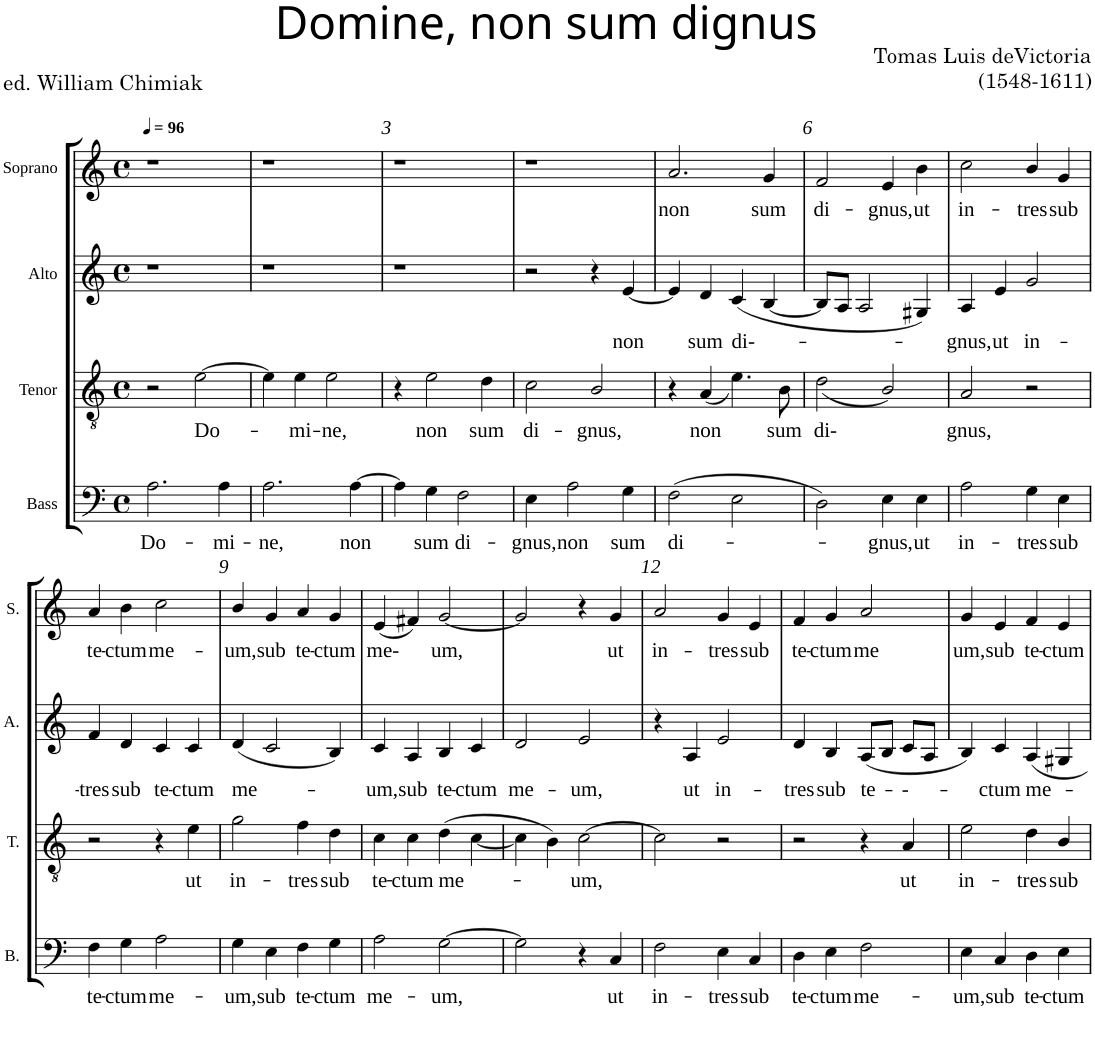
**kern	**text	**kern	**text	**kern	**text	**kern	**text
*part4	*part4	*part3	*part3	*part2	*part2	*part1	*part1
*staff4	*staff4	*staff3	*staff3	*staff2	*staff2	*staff1	*staff1
*I"Bass	*	*I"Tenor	*	*I"Alto	*	*I"Soprano	*
*I'B.	*	*I'T.	*	*I'A.	*	*I'S.	*
*clefF4	*	*clefGv2	*	*clefG2	*	*clefG2	*
*k[]	*	*k[]	*	*k[]	*	*k[]	*
*M4/4	*	*M4/4	*	*M4/4	*	*M4/4	*
*met(c)	*	*met(c)	*	*met(c)	*	*met(c)	*
*MM96	*	*MM96	*	*MM96	*	*MM96	*
=1	=1	=1	=1	=1	=1	=1	=1
!	!LO:LY:b	!	!	!	!	!	!
2.A\	Do-	2r	.	1r	.	1r	.
!	!	!	!LO:LY:b	!	!	!	!
.	.	[2e\	Do-	.	.	.	.
!	!LO:LY:b	!	!	!	!	!	!
4A\	-mi-	.	.	.	.	.	.
=2	=2	=2	=2	=2	=2	=2	=2
!	!LO:LY:b	!	!	!	!	!	!
2.A\	-ne,	4e\]	.	1r	.	1r	.
!	!	!	!LO:LY:b	!	!	!	!
.	.	4e\	-mi-	.	.	.	.
!	!	!	!LO:LY:b	!	!	!	!
.	.	2e\	-ne,	.	.	.	.
!	!LO:LY:b	!	!	!	!	!	!
[4A\	non	.	.	.	.	.	.
=3	=3	=3	=3	=3	=3	=3	=3
4A\]	.	4r	.	1r	.	1r	.
!	!LO:LY:b	!	!LO:LY:b	!	!	!	!
4G\	sum	2e\	non	.	.	.	.
!	!LO:LY:b	!	!	!	!	!	!
2F\	di-	.	.	.	.	.	.
!	!	!	!LO:LY:b	!	!	!	!
.	.	4d\	sum	.	.	.	.
=4	=4	=4	=4	=4	=4	=4	=4
!	!LO:LY:b	!	!LO:LY:b	!	!	!	!
4E\	-gnus,	2c\	di-	2r	.	1r	.
!	!LO:LY:b	!	!	!	!	!	!
2A\	non	.	.	.	.	.	.
!	!	!	!LO:LY:b	!	!	!	!
.	.	2B/	-gnus,	4r	.	.	.
!	!LO:LY:b	!	!	!	!LO:LY:b	!	!
4G\	sum	.	.	[4e/	non	.	.
=5	=5	=5	=5	=5	=5	=5	=5
!	!LO:LY:b	!	!	!	!	!	!LO:LY:b
(2F\	di-	4r	.	4e/]	.	2.a/	non
!	!	!	!LO:LY:b	!	!LO:LY:b	!	!
.	.	(<4A/	non	4d/	sum	.	.
!	!	!	!	!	!LO:LY:b	!	!
2E\	.	4.e\)	.	(<4c/	di--	.	.
!	!	!	!	!	!	!	!LO:LY:b
.	.	.	.	[4B/	.	4g/	sum
!	!	!	!LO:LY:b	!	!	!	!
.	.	8B\	sum	.	.	.	.
=6	=6	=6	=6	=6	=6	=6	=6
!	!	!	!LO:LY:b	!	!	!	!LO:LY:b
2D\)	.	(<2d\	di-	8B/L]	.	2f/	di-
.	.	.	.	8A/J	.	.	.
.	.	.	.	2A/	.	.	.
!	!LO:LY:b	!	!	!	!	!	!LO:LY:b
4E\	-gnus,	2B/)	.	.	.	4e/	-gnus,
!	!LO:LY:b	!	!	!	!	!	!LO:LY:b
4E\	ut	.	.	4G#X/)	.	4b\	ut
=7	=7	=7	=7	=7	=7	=7	=7
!	!LO:LY:b	!	!LO:LY:b	!	!LO:LY:b	!	!LO:LY:b
2A\	in-	2A/	gnus,	4A/	-gnus,	2cc\	in-
!	!	!	!	!	!LO:LY:b	!	!
.	.	.	.	4e/	ut	.	.
!	!LO:LY:b	!	!	!	!LO:LY:b	!	!LO:LY:b
4G\	-tres	2r	.	2g/	in-	4b/	-tres
!	!LO:LY:b	!	!	!	!	!	!LO:LY:b
4E\	sub	.	.	.	.	4g/	sub
!!LO:LB:g=z
=8	=8	=8	=8	=8	=8	=8	=8
!	!LO:LY:b	!	!	!	!LO:LY:b	!	!LO:LY:b
4F\	te-	2r	.	4f/	-tres	4a/	te-
!	!LO:LY:b	!	!	!	!LO:LY:b	!	!LO:LY:b
4G\	-ctum	.	.	4d/	sub	4b\	-ctum
!	!LO:LY:b	!	!	!	!LO:LY:b	!	!LO:LY:b
2A\	me-	4r	.	4c/	te-	2cc\	me-
!	!	!	!LO:LY:b	!	!LO:LY:b	!	!
.	.	4e\	ut	4c/	-ctum	.	.
=9	=9	=9	=9	=9	=9	=9	=9
!	!LO:LY:b	!	!LO:LY:b	!	!LO:LY:b	!	!LO:LY:b
4G\	-um,	2g\	in-	(<4d/	me-	4b/	-um,
!	!LO:LY:b	!	!	!	!	!	!LO:LY:b
4E\	sub	.	.	2c/	.	4g/	sub
!	!LO:LY:b	!	!LO:LY:b	!	!	!	!LO:LY:b
4F\	te-	4f\	-tres	.	.	4a/	te-
!	!LO:LY:b	!	!LO:LY:b	!	!	!	!LO:LY:b
4G\	-ctum	4d\	sub	4B/)	.	4g/	-ctum
=10	=10	=10	=10	=10	=10	=10	=10
!	!LO:LY:b	!	!LO:LY:b	!	!LO:LY:b	!	!LO:LY:b
2A\	me-	4c\	te-	4c/	-um,	(<4e/	me-
!	!	!	!LO:LY:b	!	!LO:LY:b	!	!
.	.	4c\	-ctum	4A/	sub	4f#X/)	.
!	!LO:LY:b	!	!LO:LY:b	!	!LO:LY:b	!	!LO:LY:b
[2G\	-um,	(>4d\	me-	4B/	te-	[2g/	um,
!	!	!	!	!	!LO:LY:b	!	!
.	.	[<4c\	.	4c/	-ctum	.	.
=11	=11	=11	=11	=11	=11	=11	=11
!	!	!	!	!	!LO:LY:b	!	!
2G\]	.	4c\]	.	2d/	me-	2g/]	.
.	.	4B\)	.	.	.	.	.
!	!	!	!LO:LY:b	!	!LO:LY:b	!	!
4r	.	[2c\	-um,	2e/	-um,	4r	.
!	!LO:LY:b	!	!	!	!	!	!LO:LY:b
4C/	ut	.	.	.	.	4g/	ut
=12	=12	=12	=12	=12	=12	=12	=12
!	!LO:LY:b	!	!	!	!	!	!LO:LY:b
2F\	in-	2c\]	.	4r	.	2a/	in-
!	!	!	!	!	!LO:LY:b	!	!
.	.	.	.	4A/	ut	.	.
!	!LO:LY:b	!	!	!	!LO:LY:b	!	!LO:LY:b
4E\	-tres	2r	.	2e/	in-	4g/	-tres
!	!LO:LY:b	!	!	!	!	!	!LO:LY:b
4C/	sub	.	.	.	.	4e/	sub
=13	=13	=13	=13	=13	=13	=13	=13
!	!LO:LY:b	!	!	!	!LO:LY:b	!	!LO:LY:b
4D\	te-	2r	.	4d/	-tres	4f/	te-
!	!LO:LY:b	!	!	!	!LO:LY:b	!	!LO:LY:b
4E\	-ctum	.	.	4B/	sub	4g/	-ctum
!	!LO:LY:b	!	!	!	!LO:LY:b	!	!LO:LY:b
2F\	me-	4r	.	(<8A/L	te-	2a/	me
.	.	.	.	8B/J	.	.	.
!	!	!	!LO:LY:b	!	!LO:LY:b	!	!
.	.	4A/	ut	8c/L	---	.	.
.	.	.	.	8A/J	.	.	.
=14	=14	=14	=14	=14	=14	=14	=14
!	!LO:LY:b	!	!LO:LY:b	!	!	!	!LO:LY:b
4E\	-um,	2e\	in-	4B/)	.	4g/	um,
!	!LO:LY:b	!	!	!	!LO:LY:b	!	!LO:LY:b
4C/	sub	.	.	4c/	-ctum	4e/	sub
!	!LO:LY:b	!	!LO:LY:b	!	!LO:LY:b	!	!LO:LY:b
4D\	te-	4d\	-tres	4A/	me-	4f/	te-
!	!LO:LY:b	!	!LO:LY:b	!	!	!	!LO:LY:b
4E\	-ctum	4B/	sub	4G#X/	.	4e/	-ctum
=	=	=	=	=	=	=	=
*-	*-	*-	*-	*-	*-	*-	*-
